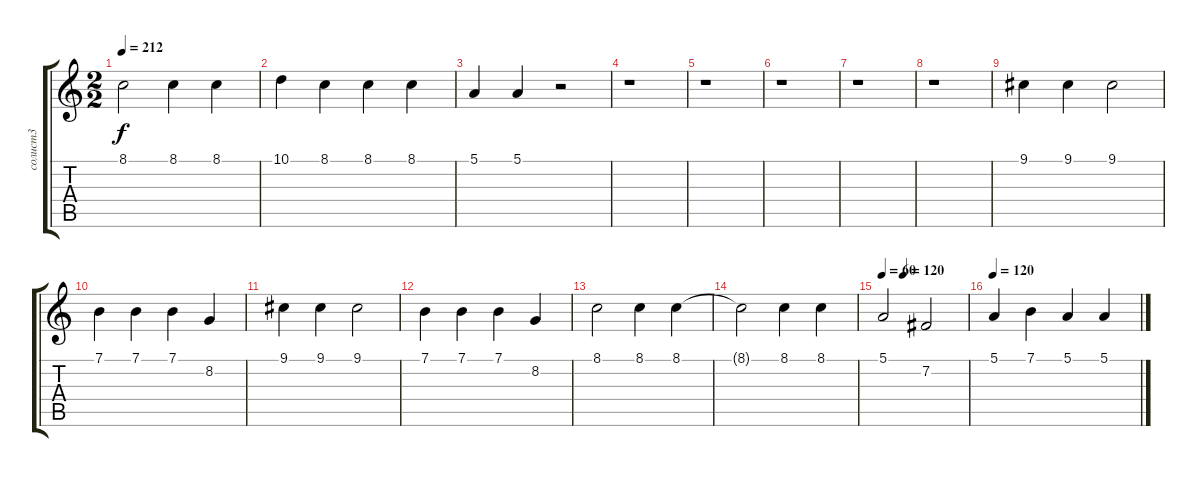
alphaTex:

\track ("солист3" "солист3") {instrument acousticgrandpiano}
\staff {score tabs}
\tuning (E4 B3 G3 D3 A2 E2) {hide}
\ts (2 2)
\tempo 212
\clef g2
\ks c
8.1.2{dy f} 8.1.4 8.1.4 |
10.1.4 8.1.4 8.1.4 8.1.4 |
5.1.4 5.1.4 r.2 |
r.1 |
r.1 |
r.1 |
r.1 |
r.1 |
9.1.4 9.1.4 9.1.2 |
7.1.4 7.1.4 7.1.4 8.2.4 |
9.1.4 9.1.4 9.1.2 |
7.1.4 7.1.4 7.1.4 8.2.4 |
8.1.2 8.1.4 8.1.4 |
8.1{t}.2 8.1.4 8.1.4 |
\tempo 60
\tempo (120 0.25)
5.1.2 7.2.2 |
\tempo 120
5.1.4 7.1.4 5.1.4 5.1.4
